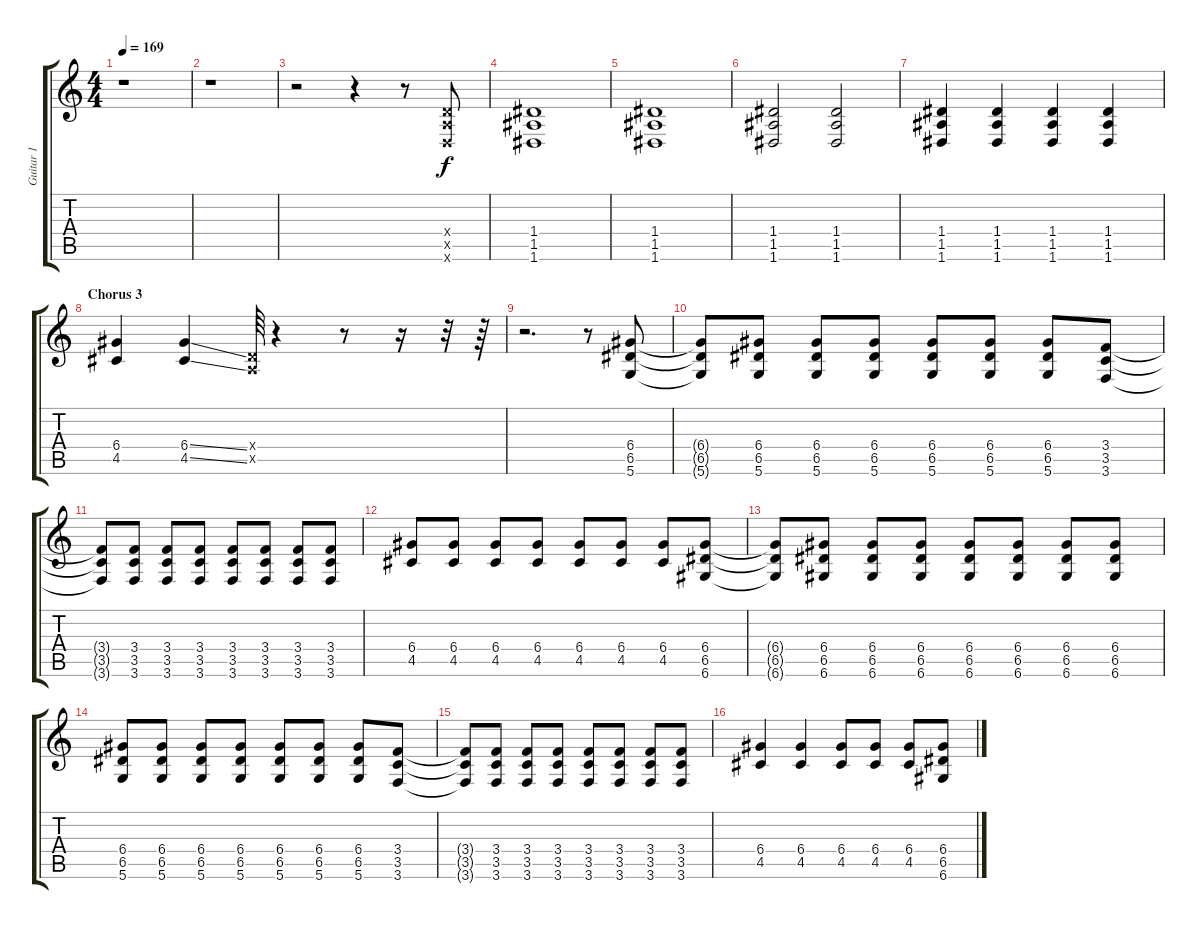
\track ("Guitar 1" "Guitar 1") {instrument distortionguitar}
\staff {score tabs}
\tuning (E4 B3 G3 D3 A2 D2) {hide}
\ts (4 4)
\tempo 169
\clef g2
\ks c
r.1{dy f} |
r.1 |
r.2 r.4 r.8 (0.4{x} 0.5{x} 0.6{x}).8{volume 13} |
(1.4 1.5 1.6).1 |
(1.4 1.5 1.6).1 |
(1.4 1.5 1.6).2 (1.4 1.5 1.6).2 |
(1.4 1.5 1.6).4 (1.4 1.5 1.6).4 (1.4 1.5 1.6).4 (1.4 1.5 1.6).4 |
\section ("" "Chorus 3")
(6.4 4.5).4 (6.4{ss} 4.5{ss}).4 (0.4{x} 0.5{x}).64 r.4 r.8 r.16 r.32 r.64 |
r.2{d} r.8 (6.4 6.5 5.6).8 |
(6.4{t} 6.5{t} 5.6{t}).8 (6.4 6.5 5.6).8 (6.4 6.5 5.6).8 (6.4 6.5 5.6).8 (6.4 6.5 5.6).8 (6.4 6.5 5.6).8 (6.4 6.5 5.6).8 (3.4 3.5 3.6).8 |
(3.4{t} 3.5{t} 3.6{t}).8 (3.4 3.5 3.6).8 (3.4 3.5 3.6).8 (3.4 3.5 3.6).8 (3.4 3.5 3.6).8 (3.4 3.5 3.6).8 (3.4 3.5 3.6).8 (3.4 3.5 3.6).8 |
(6.4 4.5).8 (6.4 4.5).8 (6.4 4.5).8 (6.4 4.5).8 (6.4 4.5).8 (6.4 4.5).8 (6.4 4.5).8 (6.4 6.5 6.6).8 |
(6.4{t} 6.5{t} 6.6{t}).8 (6.4 6.5 6.6).8 (6.4 6.5 6.6).8 (6.4 6.5 6.6).8 (6.4 6.5 6.6).8 (6.4 6.5 6.6).8 (6.4 6.5 6.6).8 (6.4 6.5 6.6).8 |
(6.4 6.5 5.6).8 (6.4 6.5 5.6).8 (6.4 6.5 5.6).8 (6.4 6.5 5.6).8 (6.4 6.5 5.6).8 (6.4 6.5 5.6).8 (6.4 6.5 5.6).8 (3.4 3.5 3.6).8 |
(3.4{t} 3.5{t} 3.6{t}).8 (3.4 3.5 3.6).8 (3.4 3.5 3.6).8 (3.4 3.5 3.6).8 (3.4 3.5 3.6).8 (3.4 3.5 3.6).8 (3.4 3.5 3.6).8 (3.4 3.5 3.6).8 |
(6.4 4.5).4 (6.4 4.5).4 (6.4 4.5).8 (6.4 4.5).8 (6.4 4.5).8 (6.4 6.5 6.6).8
